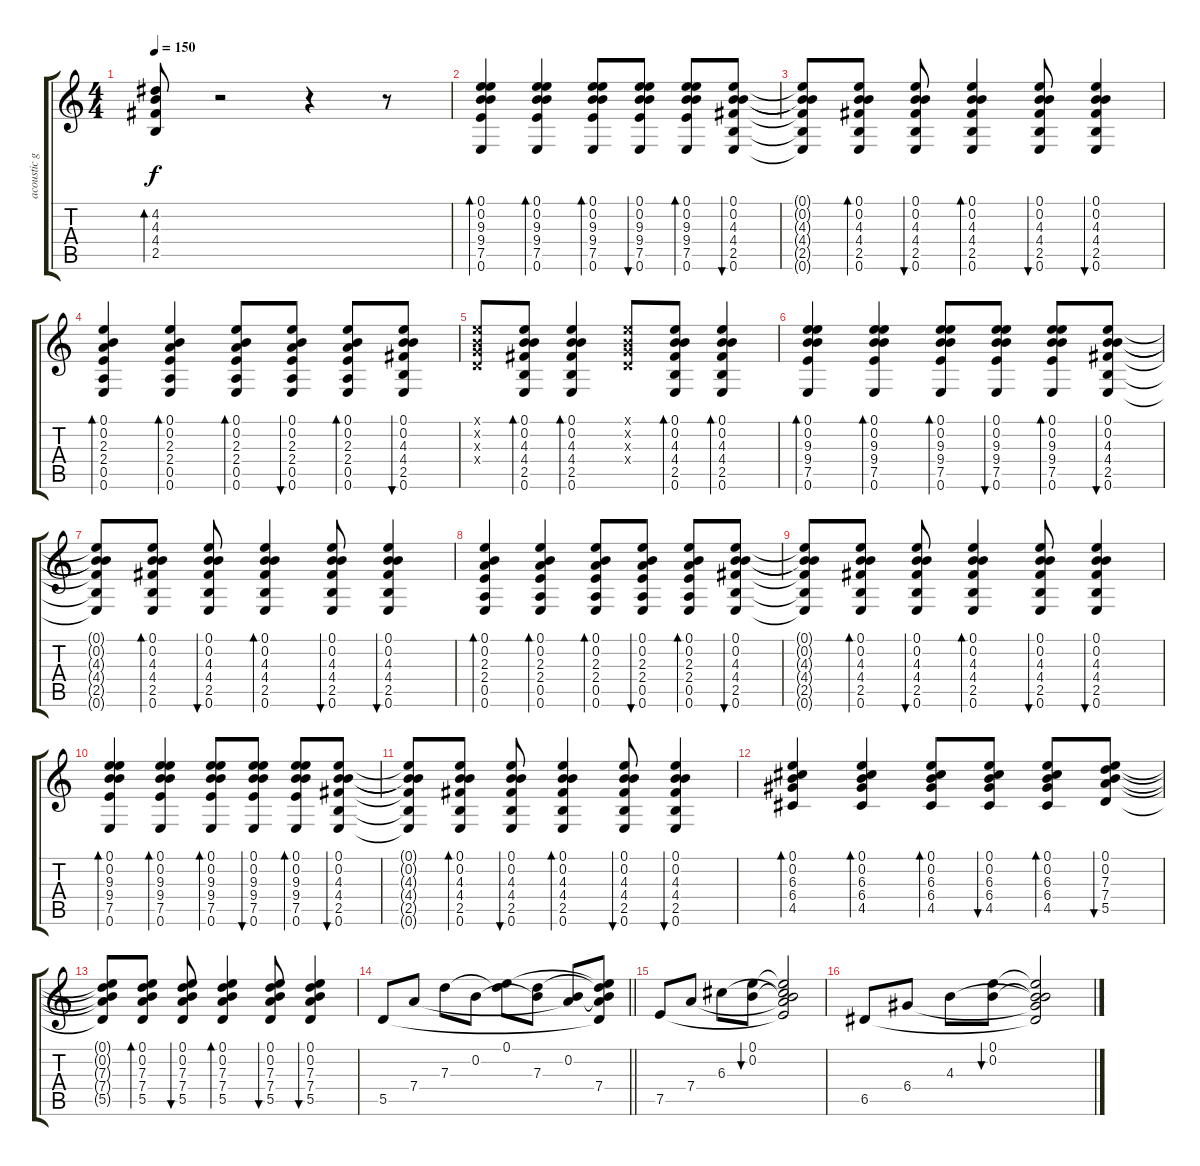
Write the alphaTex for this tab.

\track ("acoustic guitar" "acoustic g") {instrument acousticguitarsteel}
\staff {score tabs}
\tuning (E4 B3 G3 D3 A2 E2) {hide}
\ts (4 4)
\tempo 150
\clef g2
\ks c
(4.2 4.3 4.4 2.5).8{bd 60 dy f} r.2 r.4 r.8 |
(0.1 0.2 9.3 9.4 7.5 0.6).4{bd 60} (0.1 0.2 9.3 9.4 7.5 0.6).4{bd 60} (0.1 0.2 9.3 9.4 7.5 0.6).8{bd 60} (0.1 0.2 9.3 9.4 7.5 0.6).8{bu 60} (0.1 0.2 9.3 9.4 7.5 0.6).8{bd 60} (0.1 0.2 4.3 4.4 2.5 0.6).8{bu 60} |
(0.1{t} 0.2{t} 4.3{t} 4.4{t} 2.5{t} 0.6{t}).8 (0.1 0.2 4.3 4.4 2.5 0.6).8{bd 60} (0.1 0.2 4.3 4.4 2.5 0.6).8{bu 60} (0.1 0.2 4.3 4.4 2.5 0.6).4{bd 60} (0.1 0.2 4.3 4.4 2.5 0.6).8{bu 60} (0.1 0.2 4.3 4.4 2.5 0.6).4{bu 60} |
(0.1 0.2 2.3 2.4 0.5 0.6).4{bd 60} (0.1 0.2 2.3 2.4 0.5 0.6).4{bd 60} (0.1 0.2 2.3 2.4 0.5 0.6).8{bd 60} (0.1 0.2 2.3 2.4 0.5 0.6).8{bu 60} (0.1 0.2 2.3 2.4 0.5 0.6).8{bd 60} (0.1 0.2 4.3 4.4 2.5 0.6).8{bu 60} |
(0.1{x} 0.2{x} 0.3{x} 0.4{x}).8 (0.1 0.2 4.3 4.4 2.5 0.6).8{bd 30} (0.1 0.2 4.3 4.4 2.5 0.6).4{bd 30} (0.1{x} 0.2{x} 0.3{x} 0.4{x}).8 (0.1 0.2 4.3 4.4 2.5 0.6).8{bd 30} (0.1 0.2 4.3 4.4 2.5 0.6).4{bd 30} |
(0.1 0.2 9.3 9.4 7.5 0.6).4{bd 60} (0.1 0.2 9.3 9.4 7.5 0.6).4{bd 60} (0.1 0.2 9.3 9.4 7.5 0.6).8{bd 60} (0.1 0.2 9.3 9.4 7.5 0.6).8{bu 60} (0.1 0.2 9.3 9.4 7.5 0.6).8{bd 60} (0.1 0.2 4.3 4.4 2.5 0.6).8{bu 60} |
(0.1{t} 0.2{t} 4.3{t} 4.4{t} 2.5{t} 0.6{t}).8 (0.1 0.2 4.3 4.4 2.5 0.6).8{bd 60} (0.1 0.2 4.3 4.4 2.5 0.6).8{bu 60} (0.1 0.2 4.3 4.4 2.5 0.6).4{bd 60} (0.1 0.2 4.3 4.4 2.5 0.6).8{bu 60} (0.1 0.2 4.3 4.4 2.5 0.6).4{bu 60} |
(0.1 0.2 2.3 2.4 0.5 0.6).4{bd 60} (0.1 0.2 2.3 2.4 0.5 0.6).4{bd 60} (0.1 0.2 2.3 2.4 0.5 0.6).8{bd 60} (0.1 0.2 2.3 2.4 0.5 0.6).8{bu 60} (0.1 0.2 2.3 2.4 0.5 0.6).8{bd 60} (0.1 0.2 4.3 4.4 2.5 0.6).8{bu 60} |
(0.1{t} 0.2{t} 4.3{t} 4.4{t} 2.5{t} 0.6{t}).8 (0.1 0.2 4.3 4.4 2.5 0.6).8{bd 60} (0.1 0.2 4.3 4.4 2.5 0.6).8{bu 60} (0.1 0.2 4.3 4.4 2.5 0.6).4{bd 60} (0.1 0.2 4.3 4.4 2.5 0.6).8{bu 60} (0.1 0.2 4.3 4.4 2.5 0.6).4{bu 60} |
(0.1 0.2 9.3 9.4 7.5 0.6).4{bd 60} (0.1 0.2 9.3 9.4 7.5 0.6).4{bd 60} (0.1 0.2 9.3 9.4 7.5 0.6).8{bd 60} (0.1 0.2 9.3 9.4 7.5 0.6).8{bu 60} (0.1 0.2 9.3 9.4 7.5 0.6).8{bd 60} (0.1 0.2 4.3 4.4 2.5 0.6).8{bu 60} |
(0.1{t} 0.2{t} 4.3{t} 4.4{t} 2.5{t} 0.6{t}).8 (0.1 0.2 4.3 4.4 2.5 0.6).8{bd 60} (0.1 0.2 4.3 4.4 2.5 0.6).8{bu 60} (0.1 0.2 4.3 4.4 2.5 0.6).4{bd 60} (0.1 0.2 4.3 4.4 2.5 0.6).8{bu 60} (0.1 0.2 4.3 4.4 2.5 0.6).4{bu 60} |
(0.1 0.2 6.3 6.4 4.5).4{bd 60} (0.1 0.2 6.3 6.4 4.5).4{bd 60} (0.1 0.2 6.3 6.4 4.5).8{bd 60} (0.1 0.2 6.3 6.4 4.5).8{bu 60} (0.1 0.2 6.3 6.4 4.5).8{bd 60} (0.1 0.2 7.3 7.4 5.5).8{bu 60} |
(0.1{t} 0.2{t} 7.3{t} 7.4{t} 5.5{t}).8 (0.1 0.2 7.3 7.4 5.5).8{bd 60} (0.1 0.2 7.3 7.4 5.5).8{bu 60} (0.1 0.2 7.3 7.4 5.5).4{bd 60} (0.1 0.2 7.3 7.4 5.5).8{bu 60} (0.1 0.2 7.3 7.4 5.5).4{bu 60} |
\barLineRight lightlight
5.5.8 7.4.8 7.3.8 0.2.8 (0.1 7.3{t}).8 (0.2{t} 7.3).8 (0.2 7.4{t}).8 (0.1{t} 0.2{t} 7.3{t} 7.4 5.5{t}).8 |
7.5.8 7.4.8 6.3.8 (0.1 0.2).8{bu 60} (0.1{t} 0.2{t} 6.3{t} 7.4{t} 7.5{t}).2 |
6.5.8 6.4.8 4.3.8 (0.1 0.2).8{bu 60} (0.1{t} 0.2{t} 4.3{t} 6.4{t} 6.5{t}).2
